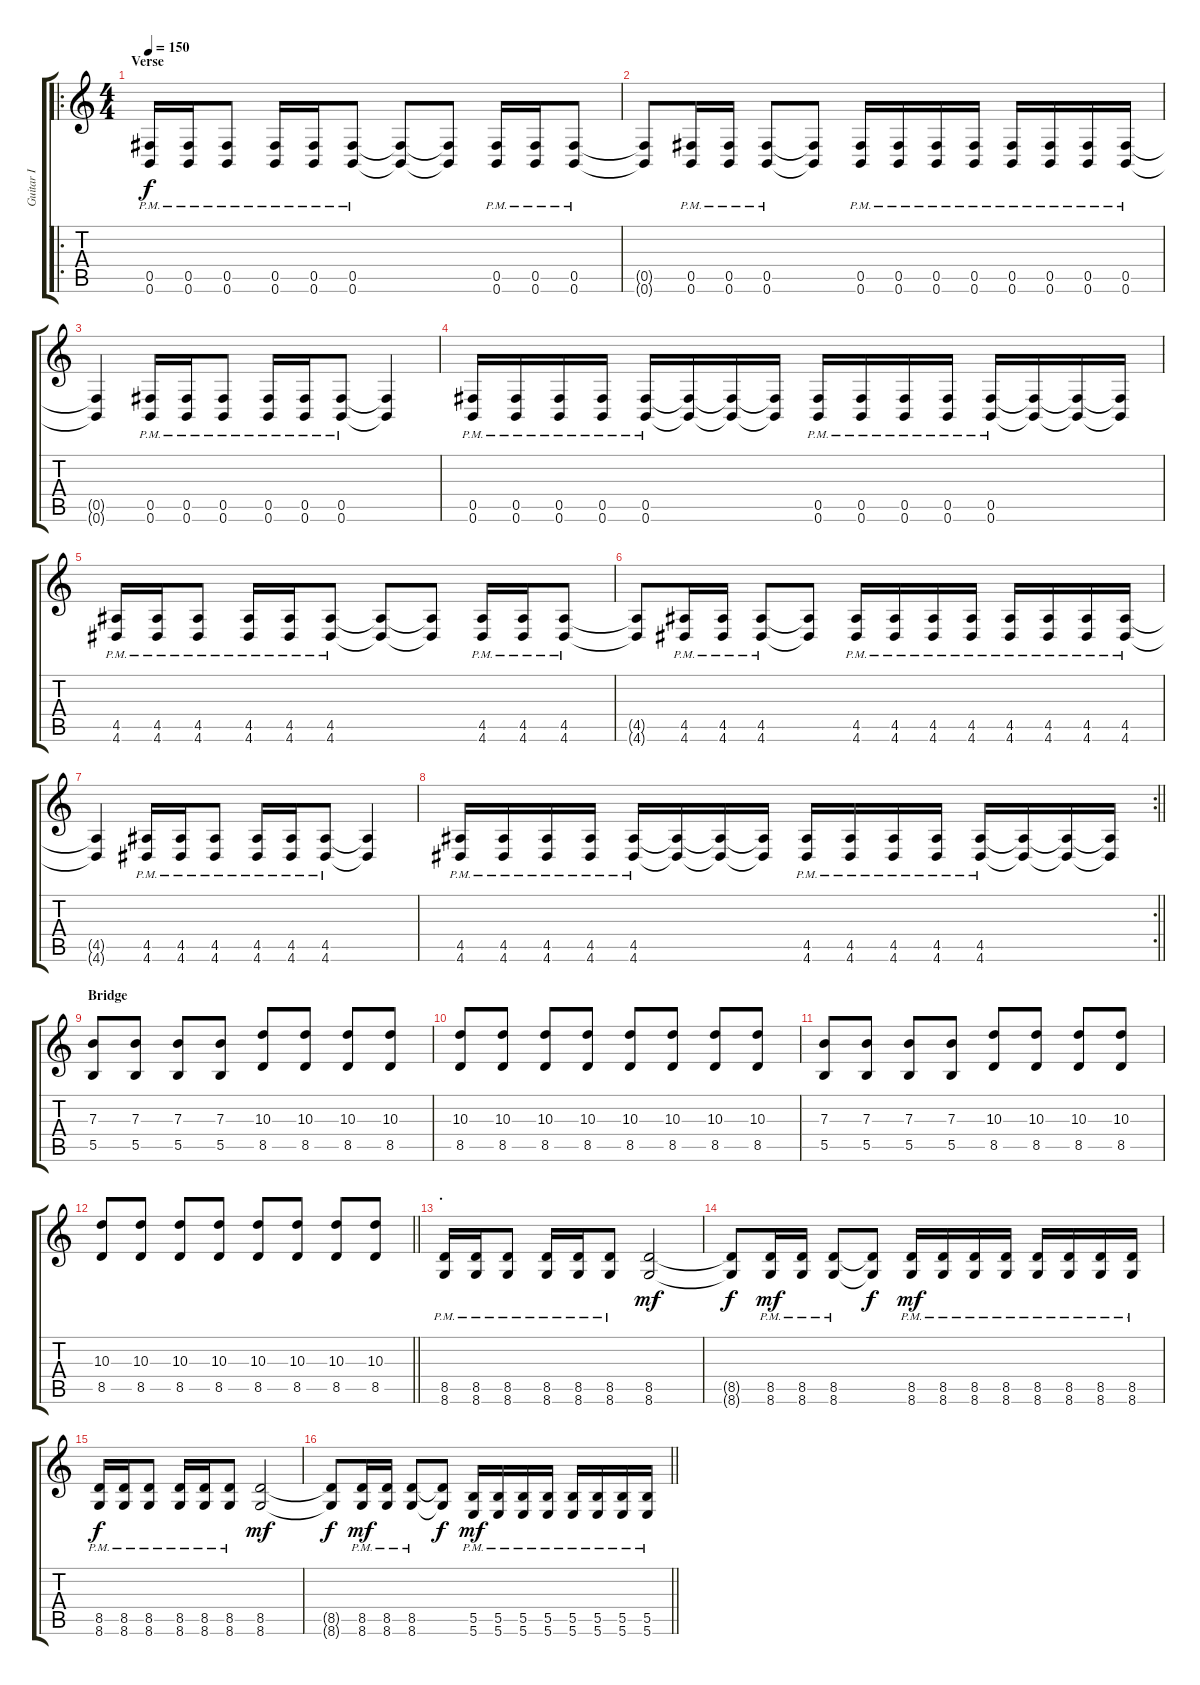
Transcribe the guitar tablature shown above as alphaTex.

\track ("Guitar I" "Guitar I") {instrument distortionguitar}
\staff {score tabs}
\tuning (Db4 Ab3 E3 B2 Gb2 B1) {hide}
\ro
\ts (4 4)
\section ("" "Verse")
\tempo 150
\clef g2
\ks c
(0.5{pm} 0.6{pm}).16{dy f volume 13} (0.5{pm} 0.6{pm}).16 (0.5{pm} 0.6{pm}).8 (0.5{pm} 0.6{pm}).16 (0.5{pm} 0.6{pm}).16 (0.5{pm} 0.6{pm}).8 (0.5{t} 0.6{t}).8 (0.5{t} 0.6{t}).8 (0.5{pm} 0.6{pm}).16 (0.5{pm} 0.6{pm}).16 (0.5{pm} 0.6{pm}).8 |
(0.5{t} 0.6{t}).8 (0.5{pm} 0.6{pm}).16 (0.5{pm} 0.6{pm}).16 (0.5{pm} 0.6{pm}).8 (0.5{t} 0.6{t}).8 (0.5{pm} 0.6{pm}).16 (0.5{pm} 0.6{pm}).16 (0.5{pm} 0.6{pm}).16 (0.5{pm} 0.6{pm}).16 (0.5{pm} 0.6{pm}).16 (0.5{pm} 0.6{pm}).16 (0.5{pm} 0.6{pm}).16 (0.5{pm} 0.6{pm}).16 |
(0.5{t} 0.6{t}).4 (0.5{pm} 0.6{pm}).16 (0.5{pm} 0.6{pm}).16 (0.5{pm} 0.6{pm}).8 (0.5{pm} 0.6{pm}).16 (0.5{pm} 0.6{pm}).16 (0.5{pm} 0.6{pm}).8 (0.5{t} 0.6{t}).4 |
(0.5{pm} 0.6{pm}).16 (0.5{pm} 0.6{pm}).16 (0.5{pm} 0.6{pm}).16 (0.5{pm} 0.6{pm}).16 (0.5{pm} 0.6{pm}).16 (0.5{t} 0.6{t}).16 (0.5{t} 0.6{t}).16 (0.5{t} 0.6{t}).16 (0.5{pm} 0.6{pm}).16 (0.5{pm} 0.6{pm}).16 (0.5{pm} 0.6{pm}).16 (0.5{pm} 0.6{pm}).16 (0.5{pm} 0.6{pm}).16 (0.5{t} 0.6{t}).16 (0.5{t} 0.6{t}).16 (0.5{t} 0.6{t}).16 |
(4.5{pm} 4.6{pm}).16 (4.5{pm} 4.6{pm}).16 (4.5{pm} 4.6{pm}).8 (4.5{pm} 4.6{pm}).16 (4.5{pm} 4.6{pm}).16 (4.5{pm} 4.6{pm}).8 (4.5{t} 4.6{t}).8 (4.5{t} 4.6{t}).8 (4.5{pm} 4.6{pm}).16 (4.5{pm} 4.6{pm}).16 (4.5{pm} 4.6{pm}).8 |
(4.5{t} 4.6{t}).8 (4.5{pm} 4.6{pm}).16 (4.5{pm} 4.6{pm}).16 (4.5{pm} 4.6{pm}).8 (4.5{t} 4.6{t}).8 (4.5{pm} 4.6{pm}).16 (4.5{pm} 4.6{pm}).16 (4.5{pm} 4.6{pm}).16 (4.5{pm} 4.6{pm}).16 (4.5{pm} 4.6{pm}).16 (4.5{pm} 4.6{pm}).16 (4.5{pm} 4.6{pm}).16 (4.5{pm} 4.6{pm}).16 |
(4.5{t} 4.6{t}).4 (4.5{pm} 4.6{pm}).16 (4.5{pm} 4.6{pm}).16 (4.5{pm} 4.6{pm}).8 (4.5{pm} 4.6{pm}).16 (4.5{pm} 4.6{pm}).16 (4.5{pm} 4.6{pm}).8 (4.5{t} 4.6{t}).4 |
\rc 2
\barLineRight lightlight
(4.5{pm} 4.6{pm}).16 (4.5{pm} 4.6{pm}).16 (4.5{pm} 4.6{pm}).16 (4.5{pm} 4.6{pm}).16 (4.5{pm} 4.6{pm}).16 (4.5{t} 4.6{t}).16 (4.5{t} 4.6{t}).16 (4.5{t} 4.6{t}).16 (4.5{pm} 4.6{pm}).16 (4.5{pm} 4.6{pm}).16 (4.5{pm} 4.6{pm}).16 (4.5{pm} 4.6{pm}).16 (4.5{pm} 4.6{pm}).16 (4.5{t} 4.6{t}).16 (4.5{t} 4.6{t}).16 (4.5{t} 4.6{t}).16 |
\section ("" "Bridge")
(7.3 5.5).8 (7.3 5.5).8 (7.3 5.5).8 (7.3 5.5).8 (10.3 8.5).8 (10.3 8.5).8 (10.3 8.5).8 (10.3 8.5).8 |
(10.3 8.5).8 (10.3 8.5).8 (10.3 8.5).8 (10.3 8.5).8 (10.3 8.5).8 (10.3 8.5).8 (10.3 8.5).8 (10.3 8.5).8 |
(7.3 5.5).8 (7.3 5.5).8 (7.3 5.5).8 (7.3 5.5).8 (10.3 8.5).8 (10.3 8.5).8 (10.3 8.5).8 (10.3 8.5).8 |
\barLineRight lightlight
(10.3 8.5).8 (10.3 8.5).8 (10.3 8.5).8 (10.3 8.5).8 (10.3 8.5).8 (10.3 8.5).8 (10.3 8.5).8 (10.3 8.5).8 |
\section ("" ".")
(8.5{pm} 8.6{pm}).16 (8.5{pm} 8.6{pm}).16 (8.5{pm} 8.6{pm}).8 (8.5{pm} 8.6{pm}).16 (8.5{pm} 8.6{pm}).16 (8.5{pm} 8.6{pm}).8 (8.5 8.6).2{dy mf} |
(8.5{t} 8.6{t}).8{dy f} (8.5{pm} 8.6{pm}).16{dy mf} (8.5{pm} 8.6{pm}).16 (8.5{pm} 8.6{pm}).8 (8.5{t} 8.6{t}).8{dy f} (8.5{pm} 8.6{pm}).16{dy mf} (8.5{pm} 8.6{pm}).16 (8.5{pm} 8.6{pm}).16 (8.5{pm} 8.6{pm}).16 (8.5{pm} 8.6{pm}).16 (8.5{pm} 8.6{pm}).16 (8.5{pm} 8.6{pm}).16 (8.5{pm} 8.6{pm}).16 |
(8.5{pm} 8.6{pm}).16{dy f} (8.5{pm} 8.6{pm}).16 (8.5{pm} 8.6{pm}).8 (8.5{pm} 8.6{pm}).16 (8.5{pm} 8.6{pm}).16 (8.5{pm} 8.6{pm}).8 (8.5 8.6).2{dy mf} |
\barLineRight lightlight
(8.5{t} 8.6{t}).8{dy f} (8.5{pm} 8.6{pm}).16{dy mf} (8.5{pm} 8.6{pm}).16 (8.5{pm} 8.6{pm}).8 (8.5{t} 8.6{t}).8{dy f} (5.5{pm} 5.6{pm}).16{dy mf} (5.5{pm} 5.6{pm}).16 (5.5{pm} 5.6{pm}).16 (5.5{pm} 5.6{pm}).16 (5.5{pm} 5.6{pm}).16 (5.5{pm} 5.6{pm}).16 (5.5{pm} 5.6{pm}).16 (5.5{pm} 5.6{pm}).16
